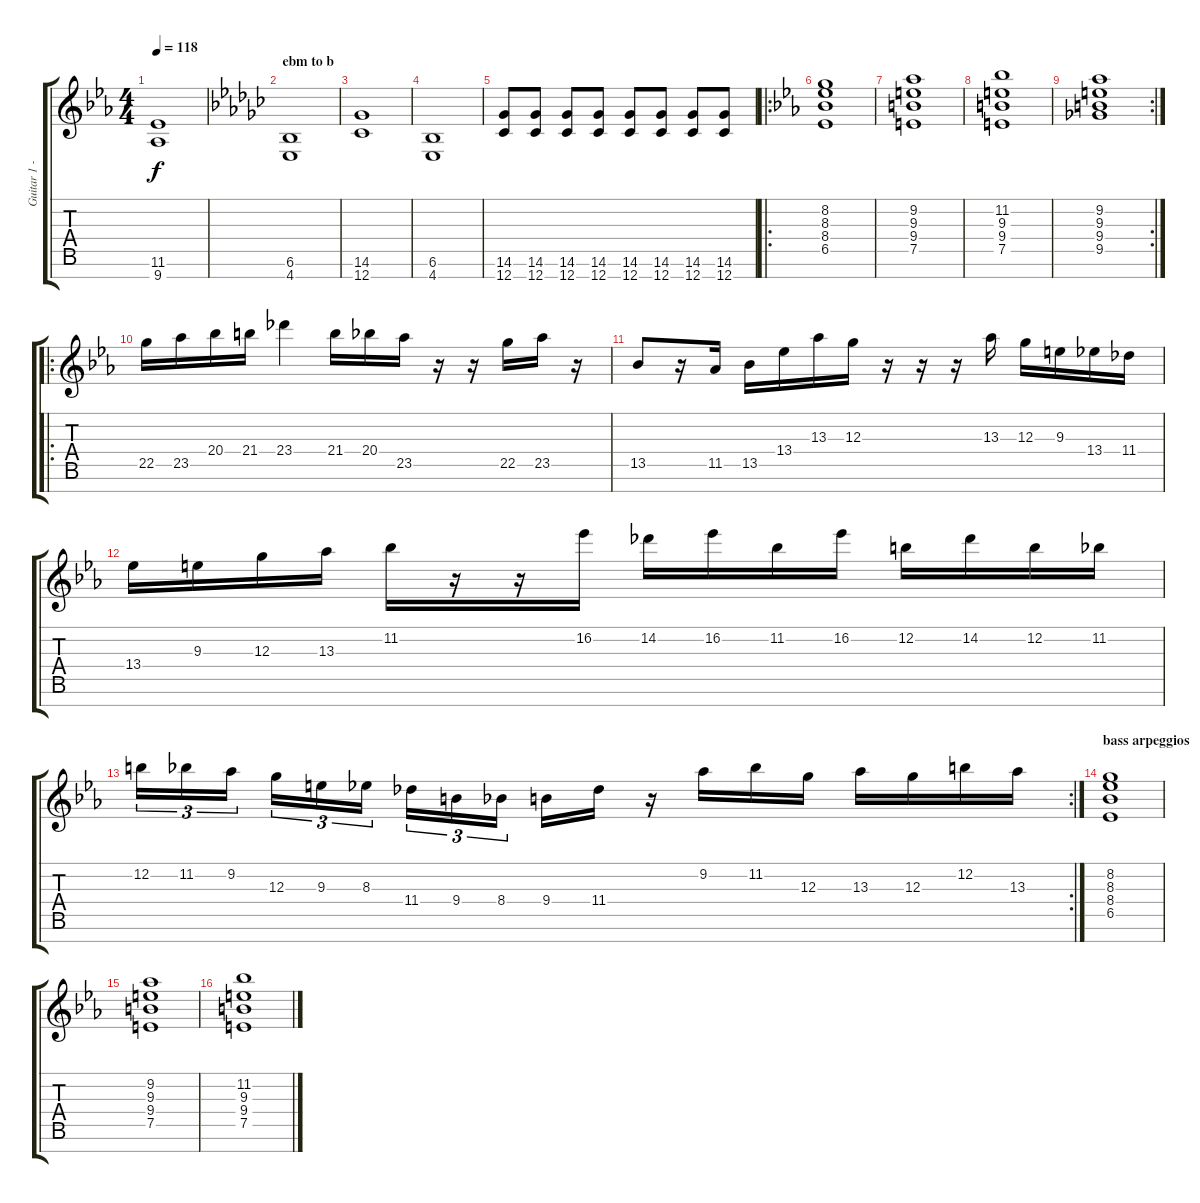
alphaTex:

\track ("Guitar 1 - Main Guitar" "Guitar 1 -") {instrument acousticguitarsteel}
\staff {score tabs}
\tuning (E4 B3 G3 D3 A2 E2 B1) {hide}
\ts (4 4)
\tempo 118
\clef g2
\ks cminor
(11.6 9.7).1{dy f} |
\section ("" "ebm to b")
\ks ebminor
(6.6 4.7).1 |
(14.6 12.7).1 |
(6.6 4.7).1 |
(14.6 12.7).8 (14.6 12.7).8 (14.6 12.7).8 (14.6 12.7).8 (14.6 12.7).8 (14.6 12.7).8 (14.6 12.7).8 (14.6 12.7).8 |
\ro
\ks eb
(8.2 8.3 8.4 6.5).1{instrument distortionguitar} |
(9.2 9.3 9.4 7.5).1 |
(11.2 9.3 9.4 7.5).1 |
\rc 2
(9.2 9.3 9.4 9.5).1 |
\ro
22.5.16{volume 16} 23.5.16 20.4.16 21.4.16 23.4.4 21.4.16 20.4.16 23.5.16 r.16 r.16 22.5.16 23.5.16 r.16 |
13.5.8 r.16 11.5.16 13.5.16 13.4.16 13.3.16 12.3.16 r.16 r.16 r.16 13.3.16 12.3.16 9.3.16 13.4.16 11.4.16 |
13.4.16 9.3.16 12.3.16 13.3.16 11.2.16 r.16 r.16 16.2.16 14.2.16 16.2.16 11.2.16 16.2.16 12.2.16 14.2.16 12.2.16 11.2.16 |
\rc 2
12.2.16{tu (3 2)} 11.2.16{tu (3 2)} 9.2.16{tu (3 2)} 12.3.16{tu (3 2)} 9.3.16{tu (3 2)} 8.3.16{tu (3 2)} 11.4.16{tu (3 2)} 9.4.16{tu (3 2)} 8.4.16{tu (3 2)} 9.4.16 11.4.16 r.16 9.2.16 11.2.16 12.3.16 13.3.16 12.3.16 12.2.16 13.3.16 |
\section ("" "bass arpeggios")
(8.2 8.3 8.4 6.5).1{instrument distortionguitar} |
(9.2 9.3 9.4 7.5).1 |
(11.2 9.3 9.4 7.5).1
